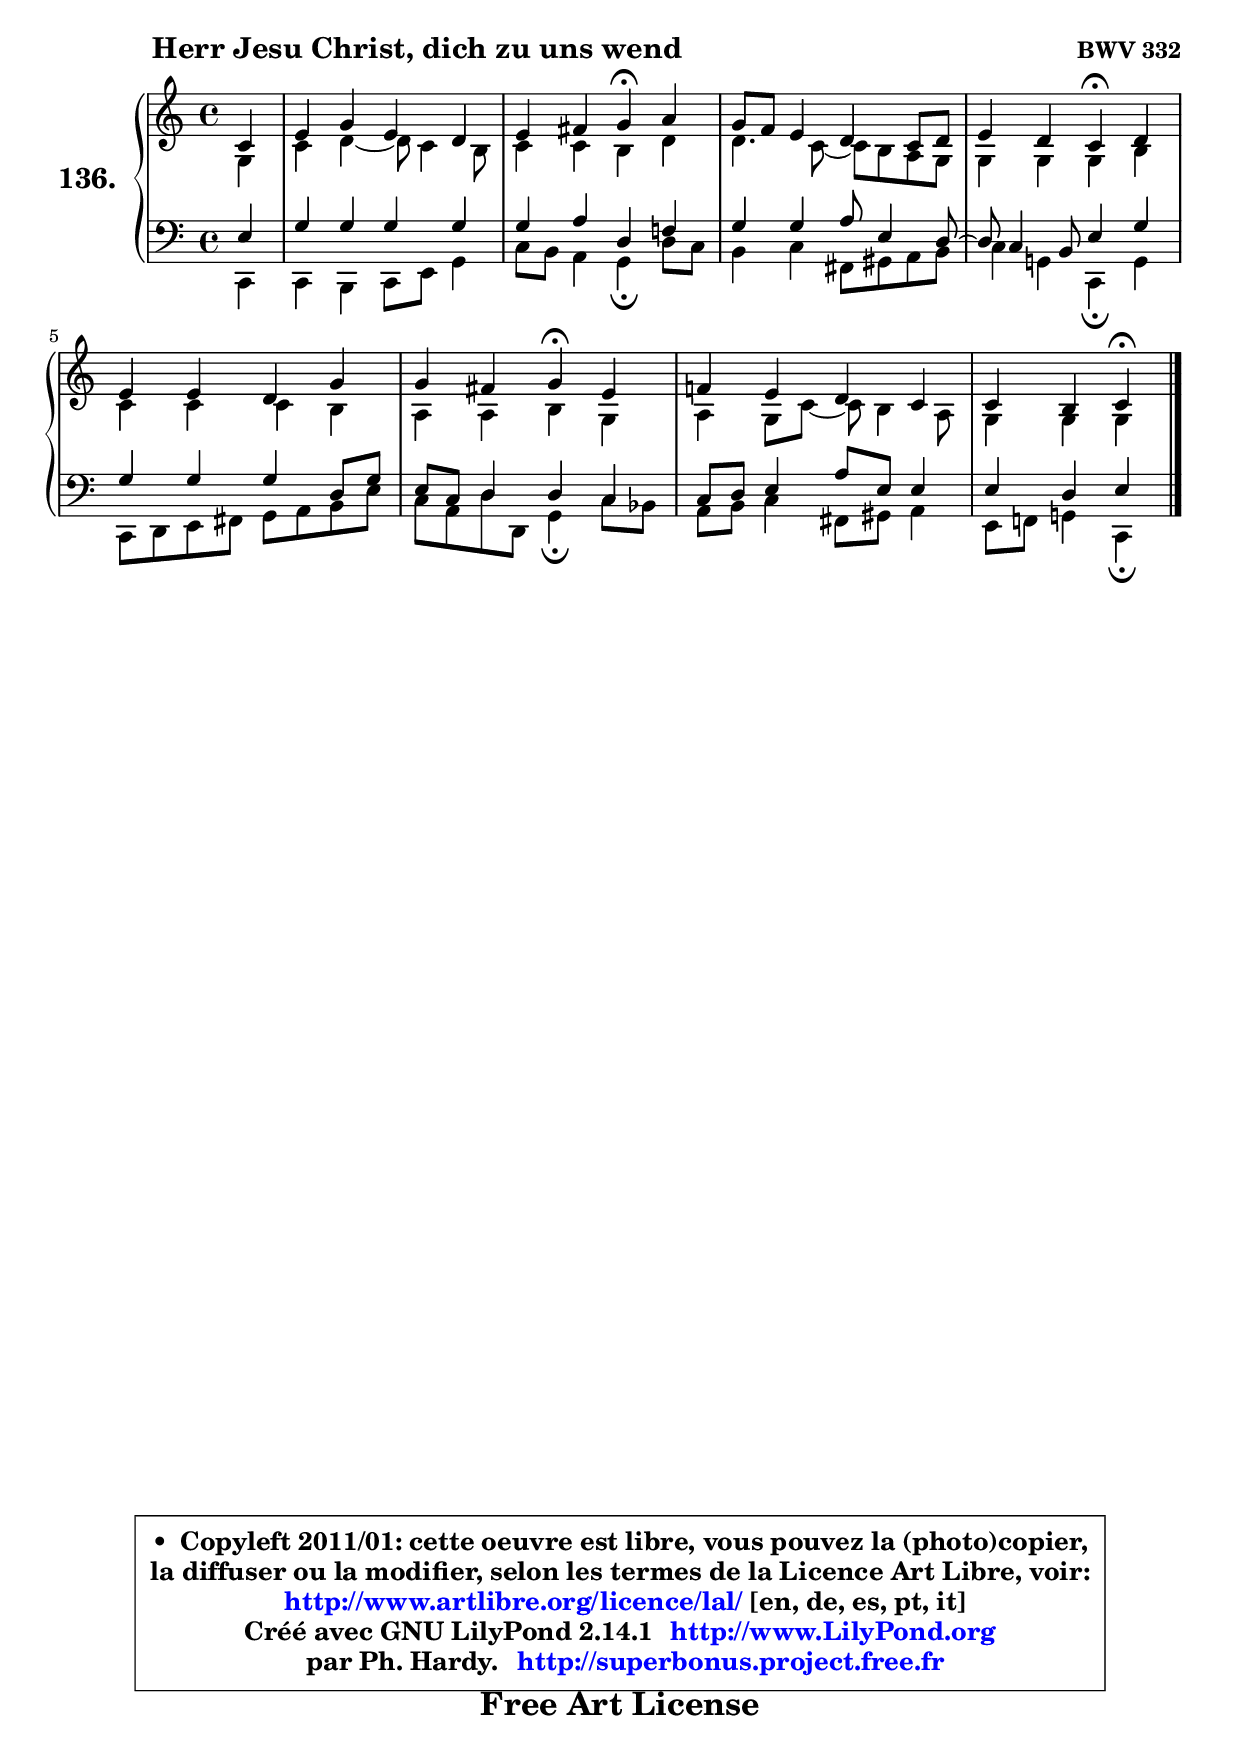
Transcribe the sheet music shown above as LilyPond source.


\version "2.14.1"

    \paper {
%	system-system-spacing #'padding = #0.1
%	score-system-spacing #'padding = #0.1
%	ragged-bottom = ##f
%	ragged-last-bottom = ##f
	}

    \header {
      opus = \markup { \bold "BWV 332" }
      piece = \markup { \hspace #9 \fontsize #2 \bold "Herr Jesu Christ, dich zu uns wend" }
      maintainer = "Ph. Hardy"
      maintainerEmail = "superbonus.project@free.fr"
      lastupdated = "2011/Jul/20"
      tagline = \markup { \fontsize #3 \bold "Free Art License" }
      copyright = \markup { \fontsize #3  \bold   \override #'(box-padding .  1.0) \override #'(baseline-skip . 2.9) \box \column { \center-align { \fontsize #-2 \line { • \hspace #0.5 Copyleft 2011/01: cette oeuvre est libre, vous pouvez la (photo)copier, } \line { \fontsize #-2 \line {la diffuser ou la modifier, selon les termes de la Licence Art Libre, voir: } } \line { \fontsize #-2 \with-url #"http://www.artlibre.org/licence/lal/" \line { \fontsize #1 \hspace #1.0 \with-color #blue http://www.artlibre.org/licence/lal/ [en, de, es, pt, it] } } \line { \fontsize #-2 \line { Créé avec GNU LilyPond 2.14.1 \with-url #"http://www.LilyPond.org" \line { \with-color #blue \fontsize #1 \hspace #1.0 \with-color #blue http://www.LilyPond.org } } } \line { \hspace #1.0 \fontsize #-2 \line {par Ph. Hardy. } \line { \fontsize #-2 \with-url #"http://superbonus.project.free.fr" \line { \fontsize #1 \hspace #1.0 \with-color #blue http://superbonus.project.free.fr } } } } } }

	  }

  guidemidi = {
        r4 |
        R1 |
        r2 \tempo 4 = 30 r4 \tempo 4 = 78 r4 |
        R1 |
        r2 \tempo 4 = 30 r4 \tempo 4 = 78 r4 |
        R1 |
        r2 \tempo 4 = 30 r4 \tempo 4 = 78 r4 |
        R1 |
        r2 \tempo 4 = 30 r4 
	}

  upper = {
\displayLilyMusic \transpose g c {
	\time 4/4
	\key g \major
	\clef treble
	\partial 4
	\voiceOne
	<< { 
	% SOPRANO
	\set Voice.midiInstrument = "acoustic grand"
	\relative c'' {
        g4 |
        b4 d b a |
        b4 cis d\fermata e4 |
        d8 c b4 a g8 a |
        b4 a g\fermata a4 |
        b4 b a d |
        d4 cis d\fermata b4 |
        c!4 b a g |
        g4 fis g\fermata
        \bar "|."
	} % fin de relative
	}

	\context Voice="1" { \voiceTwo 
	% ALTO
	\set Voice.midiInstrument = "acoustic grand"
	\relative c' {
        d4 |
        g4 a4 ~ a8 g4 fis8 |
        g4 g fis a |
        a4. g8 ~ g fis e d |
        d4 d d fis |
        g4 g g fis |
        e4 e fis d |
        e4 d8 g ~ g fis4 e8 |
        d4 d d4
        \bar "|."
	} % fin de relative
	\oneVoice
	} >>
}
	}

    lower = {
\transpose g c {
	\time 4/4
	\key g \major
	\clef bass
	\partial 4
	\voiceOne
	<< { 
	% TENOR
	\set Voice.midiInstrument = "acoustic grand"
	\relative c' {
        b4 |
        d4 d d d |
        d4 e a, c! |
        d4 d e8 b4 a8 ~ |
	a8 g4 fis8 b4 d |
        d4 d d a8 d |
        b8 g a4 a g |
        g8 a b4 e8 b b4 |
        b4 a b
        \bar "|."
	} % fin de relative
	}
	\context Voice="1" { \voiceTwo 
	% BASS
	\set Voice.midiInstrument = "acoustic grand"
	\relative c {
        g4 |
        g4 fis g8 b d4 |
        g8 fis e4 d\fermata a'8 g |
        fis4 g cis,8 dis e fis |
        g4 d! g,\fermata d'4 |
        g,8 a b cis d e fis b |
        g8 e a a, d4\fermata g8 f |
        e8 fis g4 cis,8 dis e4 |
        b8 c! d!4 g,\fermata
        \bar "|."
	} % fin de relative
	\oneVoice
	} >>
}
	}


    \score { 

	\new PianoStaff <<
	\set PianoStaff.instrumentName = \markup { \bold \huge "136." }
	\new Staff = "upper" \upper
	\new Staff = "lower" \lower
	>>

    \layout {
%	ragged-last = ##f
	   }

         } % fin de score

  \score {
    \unfoldRepeats { << \guidemidi \upper \lower >> }
    \midi {
    \context {
     \Staff
      \remove "Staff_performer"
               }

     \context {
      \Voice
       \consists "Staff_performer"
                }

     \context { 
      \Score
      tempoWholesPerMinute = #(ly:make-moment 78 4)
		}
	    }
	}


